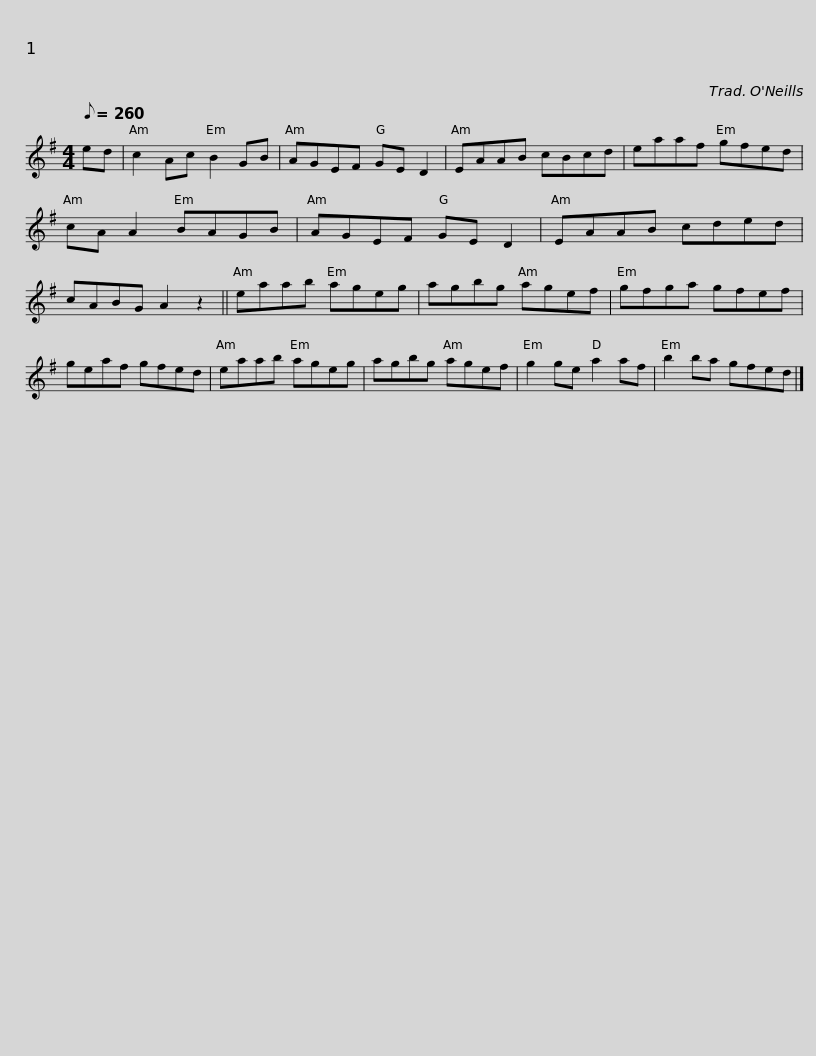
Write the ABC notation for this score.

X:1
L:1/8
Q:1/8=260
M:4/4
I:linebreak $
K:Emin
V:1 treble
V:1
 ed | c2 Ac B2 GB | AGEF GE D2 | EAAB cBcd | eaaf gfed | %5
 cA A2 BAGB |$ AGEF GE D2 | EAAB cded | cABG A2 z2 || eaab ageg | %10
 agbg agef |$ gfga gfef | geaf gfed | eaab ageg | agbg agef | %15
 g2 ge a2 af |$ b2 ba gfed |] %17
